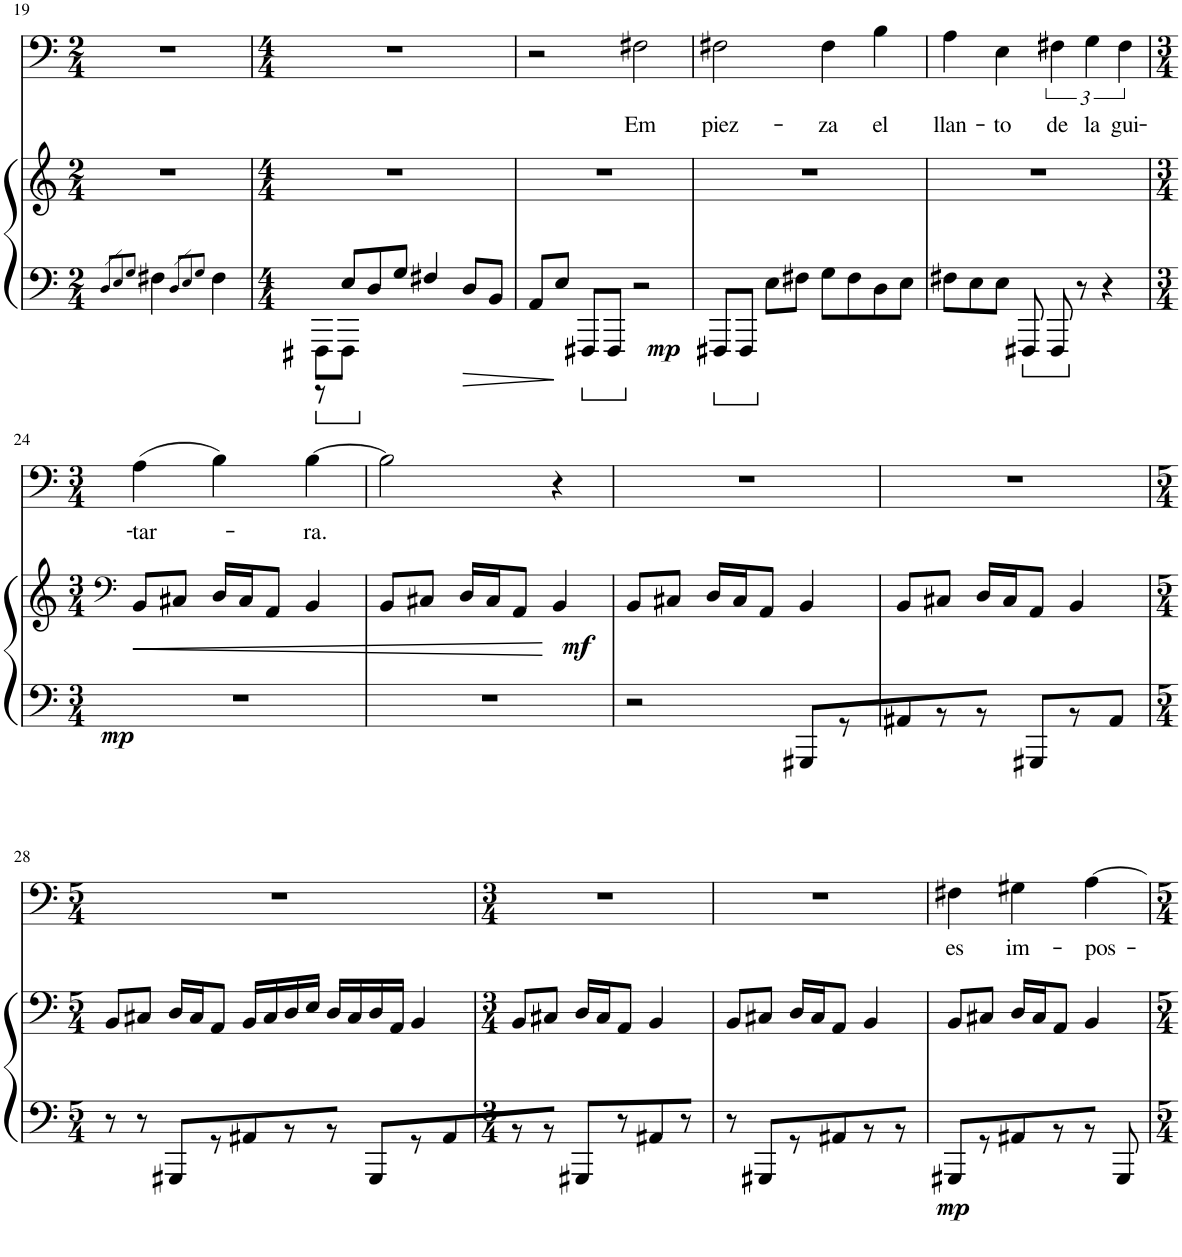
**kern	**kern	**dynam	**kern	**text
*part2	*part2	*part2	*part1	*part1
*staff3	*staff2	*staff2/3	*staff1	*staff1
*I"Piano	*	*	*I"Voice	*
*I'Pno	*	*	*	*
!!LO:PB:g=z
*clefF4	*clefG2	*	*clefF4	*
*k[]	*k[]	*	*k[]	*
*M2/4	*M2/4	*	*M2/4	*
=19	=19	=19	=19	=19
8qD/L	.	.	.	.
8qE/	.	.	.	.
8qG/J	.	.	.	.
4F#X\	2r	.	2r	.
8qD/L	.	.	.	.
8qE/	.	.	.	.
8qG/J	.	.	.	.
4F#\	.	.	.	.
=20	=20	=20	=20	=20
*M4/4	*M4/4	*	*M4/4	*
*^	*	*	*	*
8FFF#X\L	8r	1r	.	1r	.
8FFF#\J	8E/L	.	.	.	.
4ryy	8D/	.	.	.	.
.	8G/J	.	.	.	.
2ryy	4F#X/	.	.	.	.
.	8D/L	.	.	.	.
.	8BB/J	.	.	.	.
*v	*v	*	*	*	*
=21	=21	=21	=21	=21
8AA/L	1r	.	2r	.
8E/J	.	.	.	.
8FFF#X/L	.	.	.	.
8FFF#/J	.	.	.	.
!	!	!	!	!LO:LY:b
2r	.	.	2F#X\	Em
=22	=22	=22	=22	=22
!	!	!LO:DY:b=2	!	!LO:LY:b
8FFF#X/L	1r	mp	2F#X\	piez-
8FFF#/J	.	.	.	.
8E\L	.	.	.	.
8F#X\J	.	.	.	.
!	!	!	!	!LO:LY:b
8G\L	.	.	4F#\	-za
8F#\	.	.	.	.
!	!	!	!	!LO:LY:b
8D\	.	.	4B\	el
8E\J	.	.	.	.
=23	=23	=23	=23	=23
!	!	!	!	!LO:LY:b
8F#X\L	1r	.	4A\	llan-
8E\	.	.	.	.
!	!	!	!	!LO:LY:b
8E\J	.	.	4E\	-to
8FFF#X/	.	.	.	.
!	!	!	!	!LO:LY:b
8FFF#/	.	.	6F#X\	de
8r	.	.	.	.
!	!	!	!	!LO:LY:b
.	.	.	6G\	la
4r	.	.	.	.
!	!	!	!	!LO:LY:b
.	.	.	6F#\	gui-
!!LO:LB:g=z
=24	=24	=24	=24	=24
*	*clefF4	*	*	*
*M3/4	*M3/4	*	*M3/4	*
!	!	!LO:HP:b	!	!LO:LY:b
!	!	!LO:DY:n=1:b=2	!	!
2.r	8BB/L	< mp	(4A\	-tar-
.	8C#X/J	.	.	.
.	16D/LL	.	4B\)	.
.	16C#/J	.	.	.
.	8AA/J	.	.	.
!	!	!	!	!LO:LY:b
.	4BB/	.	[4B\	-ra.
=25	=25	=25	=25	=25
2.r	8BB/L	.	2B\]	.
.	8C#X/J	.	.	.
.	16D/LL	.	.	.
.	16C#/J	.	.	.
.	8AA/J	.	.	.
!	!	!LO:DY:n=1:b	!	!
.	4BB/	[ mf	4r	.
=26	=26	=26	=26	=26
2r	8BB/L	.	2.r	.
.	8C#X/J	.	.	.
.	16D/LL	.	.	.
.	16C#/J	.	.	.
.	8AA/J	.	.	.
8GGG#X/L	4BB/	.	.	.
8r	.	.	.	.
=27	=27	=27	=27	=27
8AA#X/	8BB/L	.	2.r	.
8r	8C#X/J	.	.	.
8r	16D/LL	.	.	.
.	16C#/J	.	.	.
8GGG#X/L	8AA/J	.	.	.
8r	4BB/	.	.	.
8AA#/J	.	.	.	.
!!LO:LB:g=z
=28	=28	=28	=28	=28
*M5/4	*M5/4	*	*M5/4	*
8r	8BB/L	.	4%5r	.
8r	8C#X/J	.	.	.
8GGG#X/L	16D/LL	.	.	.
.	16C#/J	.	.	.
8r	8AA/J	.	.	.
8AA#X/	16BB/LL	.	.	.
.	16C#/	.	.	.
8r	16D/	.	.	.
.	16E/JJ	.	.	.
8r	16D/LL	.	.	.
.	16C#/	.	.	.
8GGG#/L	16D/	.	.	.
.	16AA/JJ	.	.	.
8r	4BB/	.	.	.
8AA#/	.	.	.	.
=29	=29	=29	=29	=29
*M3/4	*M3/4	*	*M3/4	*
8r	8BB/L	.	2.r	.
8r	8C#X/J	.	.	.
8GGG#X/L	16D/LL	.	.	.
.	16C#/J	.	.	.
8r	8AA/J	.	.	.
8AA#X/	4BB/	.	.	.
8r	.	.	.	.
=30	=30	=30	=30	=30
8r	8BB/L	.	2.r	.
8GGG#X/L	8C#X/J	.	.	.
8r	16D/LL	.	.	.
.	16C#/J	.	.	.
8AA#X/	8AA/J	.	.	.
8r	4BB/	.	.	.
8r	.	.	.	.
=31	=31	=31	=31	=31
!	!	!LO:DY:b=2	!	!LO:LY:b
8GGG#X/L	8BB/L	mp	4F#X\	es
8r	8C#X/J	.	.	.
!	!	!	!	!LO:LY:b
8AA#X/	16D/LL	.	4G#X\	im-
.	16C#/J	.	.	.
8r	8AA/J	.	.	.
!	!	!	!	!LO:LY:b
8r	4BB/	.	[4A\	-pos-
8GGG#/	.	.	.	.
=	=	=	=	=
*-	*-	*-	*-	*-
